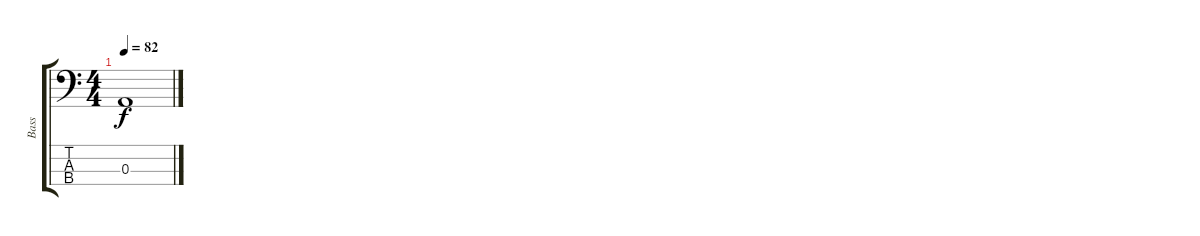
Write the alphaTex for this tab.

\track ("Bass" "Bass") {instrument electricbassfinger}
\staff {score tabs}
\tuning (G2 D2 A1 E1) {hide}
\ts (4 4)
\tempo 82
\clef f4
\ks c
0.3.1{dy f}
